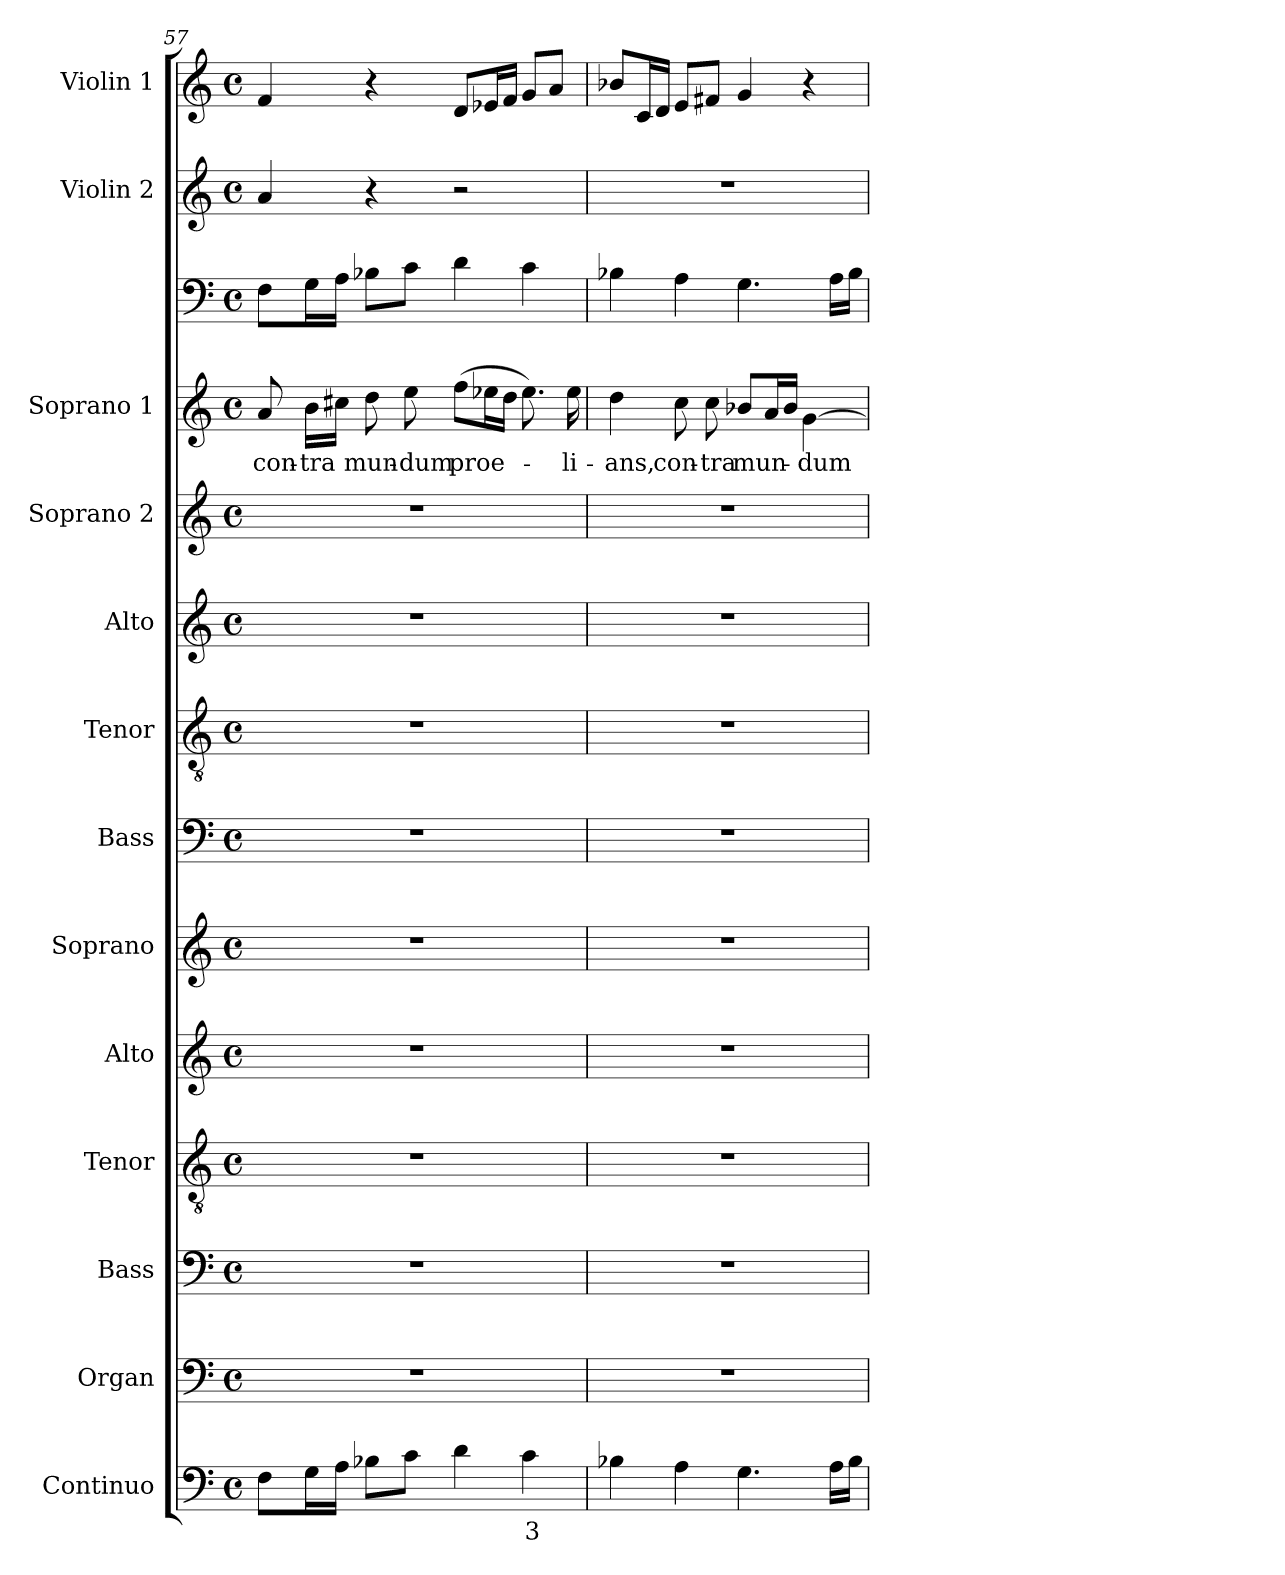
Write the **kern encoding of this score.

**kern	**text	**kern	**kern	**kern	**kern	**kern	**kern	**kern	**kern	**kern	**kern	**text	**kern	**kern	**kern
*part14	*part14	*part13	*part12	*part11	*part10	*part9	*part8	*part7	*part6	*part5	*part4	*part4	*part3	*part2	*part1
*staff14	*staff14	*staff13	*staff12	*staff11	*staff10	*staff9	*staff8	*staff7	*staff6	*staff5	*staff4	*staff4	*staff3	*staff2	*staff1
*I"Continuo	*	*I"Organ	*I"Bass	*I"Tenor	*I"Alto	*I"Soprano	*I"Bass	*I"Tenor	*I"Alto	*I"Soprano 2	*I"Soprano 1	*	*I""Acc. to violins"	*I"Violin 2	*I"Violin 1
*I'Cont.	*	*I'Org.	*I'B.	*I'T.	*I'A.	*I'S.	*I'B.	*I'T.	*I'A.	*I'S2.	*I'S1.	*	*I'Ac to violins.	*I'Vln. 2	*I'Vln. 1
!!LO:LB:g=z
*clefF4	*	*clefF4	*clefF4	*clefGv2	*clefG2	*clefG2	*clefF4	*clefGv2	*clefG2	*clefG2	*clefG2	*	*clefF4	*clefG2	*clefG2
*	*	*	*	*ITrd7c12	*	*	*	*ITrd7c12	*	*	*	*	*	*	*
*k[]	*	*k[]	*k[]	*k[]	*k[]	*k[]	*k[]	*k[]	*k[]	*k[]	*k[]	*	*k[]	*k[]	*k[]
*C:	*	*C:	*C:	*C:	*C:	*C:	*C:	*C:	*C:	*C:	*C:	*	*C:	*C:	*C:
*M4/4	*	*M4/4	*M4/4	*M4/4	*M4/4	*M4/4	*M4/4	*M4/4	*M4/4	*M4/4	*M4/4	*	*M4/4	*M4/4	*M4/4
*met(c)	*	*met(c)	*met(c)	*met(c)	*met(c)	*met(c)	*met(c)	*met(c)	*met(c)	*met(c)	*met(c)	*	*met(c)	*met(c)	*met(c)
=57	=57	=57	=57	=57	=57	=57	=57	=57	=57	=57	=57	=57	=57	=57	=57
!	!	!	!	!	!	!	!	!	!	!	!	!LO:LY:b:color=#000000	!	!	!
8Fi\L	.	1r	1r	1r	1r	1r	1r	1r	1r	1r	8ai/	con-	8Fi\L	4ai/	4fi/
!	!	!	!	!	!	!	!	!	!	!	!	!LO:LY:b:color=#000000	!	!	!
16Gi\L	.	.	.	.	.	.	.	.	.	.	16bi\LL	-tra	16Gi\L	.	.
16Ai\JJ	.	.	.	.	.	.	.	.	.	.	16cc#Xi\JJ	.	16Ai\JJ	.	.
!	!	!	!	!	!	!	!	!	!	!	!	!LO:LY:b:color=#000000	!	!	!
8B-Xi\L	.	.	.	.	.	.	.	.	.	.	8ddi\	mun-	8B-Xi\L	4r	4r
!	!	!	!	!	!	!	!	!	!	!	!	!LO:LY:b:color=#000000	!	!	!
8ci\J	.	.	.	.	.	.	.	.	.	.	8eei\	-dum	8ci\J	.	.
!	!	!	!	!	!	!	!	!	!	!	!	!LO:LY:b:color=#000000	!	!	!
4di\	.	.	.	.	.	.	.	.	.	.	(8ffi\L	proe-	4di\	2r	8di/L
.	.	.	.	.	.	.	.	.	.	.	16ee-Xi\L	.	.	.	16e-Xi/L
.	.	.	.	.	.	.	.	.	.	.	16ddi\JJ	.	.	.	16fi/JJ
!	!LO:LY:b:color=#000000	!	!	!	!	!	!	!	!	!	!	!	!	!	!
4ci\	3	.	.	.	.	.	.	.	.	.	8.ee-i\)	.	4ci\	.	8gi/L
.	.	.	.	.	.	.	.	.	.	.	.	.	.	.	8ai/J
!	!	!	!	!	!	!	!	!	!	!	!	!LO:LY:b:color=#000000	!	!	!
.	.	.	.	.	.	.	.	.	.	.	16ee-i\	-li-	.	.	.
=58	=58	=58	=58	=58	=58	=58	=58	=58	=58	=58	=58	=58	=58	=58	=58
!	!	!	!	!	!	!	!	!	!	!	!	!LO:LY:b:color=#000000	!	!	!
4B-Xi\	.	1r	1r	1r	1r	1r	1r	1r	1r	1r	4ddi\	-ans,	4B-Xi\	1r	8b-Xi/L
.	.	.	.	.	.	.	.	.	.	.	.	.	.	.	16ci/L
.	.	.	.	.	.	.	.	.	.	.	.	.	.	.	16di/JJ
!	!	!	!	!	!	!	!	!	!	!	!	!LO:LY:b:color=#000000	!	!	!
4Ai\	.	.	.	.	.	.	.	.	.	.	8cci\	con-	4Ai\	.	8ei/L
!	!	!	!	!	!	!	!	!	!	!	!	!LO:LY:b:color=#000000	!	!	!
.	.	.	.	.	.	.	.	.	.	.	8cci\	-tra	.	.	8f#Xi/J
!	!	!	!	!	!	!	!	!	!	!	!	!LO:LY:b:color=#000000	!	!	!
4.Gi\	.	.	.	.	.	.	.	.	.	.	8b-Xi/L	mun-	4.Gi\	.	4gi/
.	.	.	.	.	.	.	.	.	.	.	16ai/L	.	.	.	.
.	.	.	.	.	.	.	.	.	.	.	16b-i/JJ	.	.	.	.
!	!	!	!	!	!	!	!	!	!	!	!	!LO:LY:b:color=#000000	!	!	!
.	.	.	.	.	.	.	.	.	.	.	[>4gi\	-dum	.	.	4r
16Ai\LL	.	.	.	.	.	.	.	.	.	.	.	.	16Ai\LL	.	.
16B-i\JJ	.	.	.	.	.	.	.	.	.	.	.	.	16B-i\JJ	.	.
=	=	=	=	=	=	=	=	=	=	=	=	=	=	=	=
*-	*-	*-	*-	*-	*-	*-	*-	*-	*-	*-	*-	*-	*-	*-	*-
